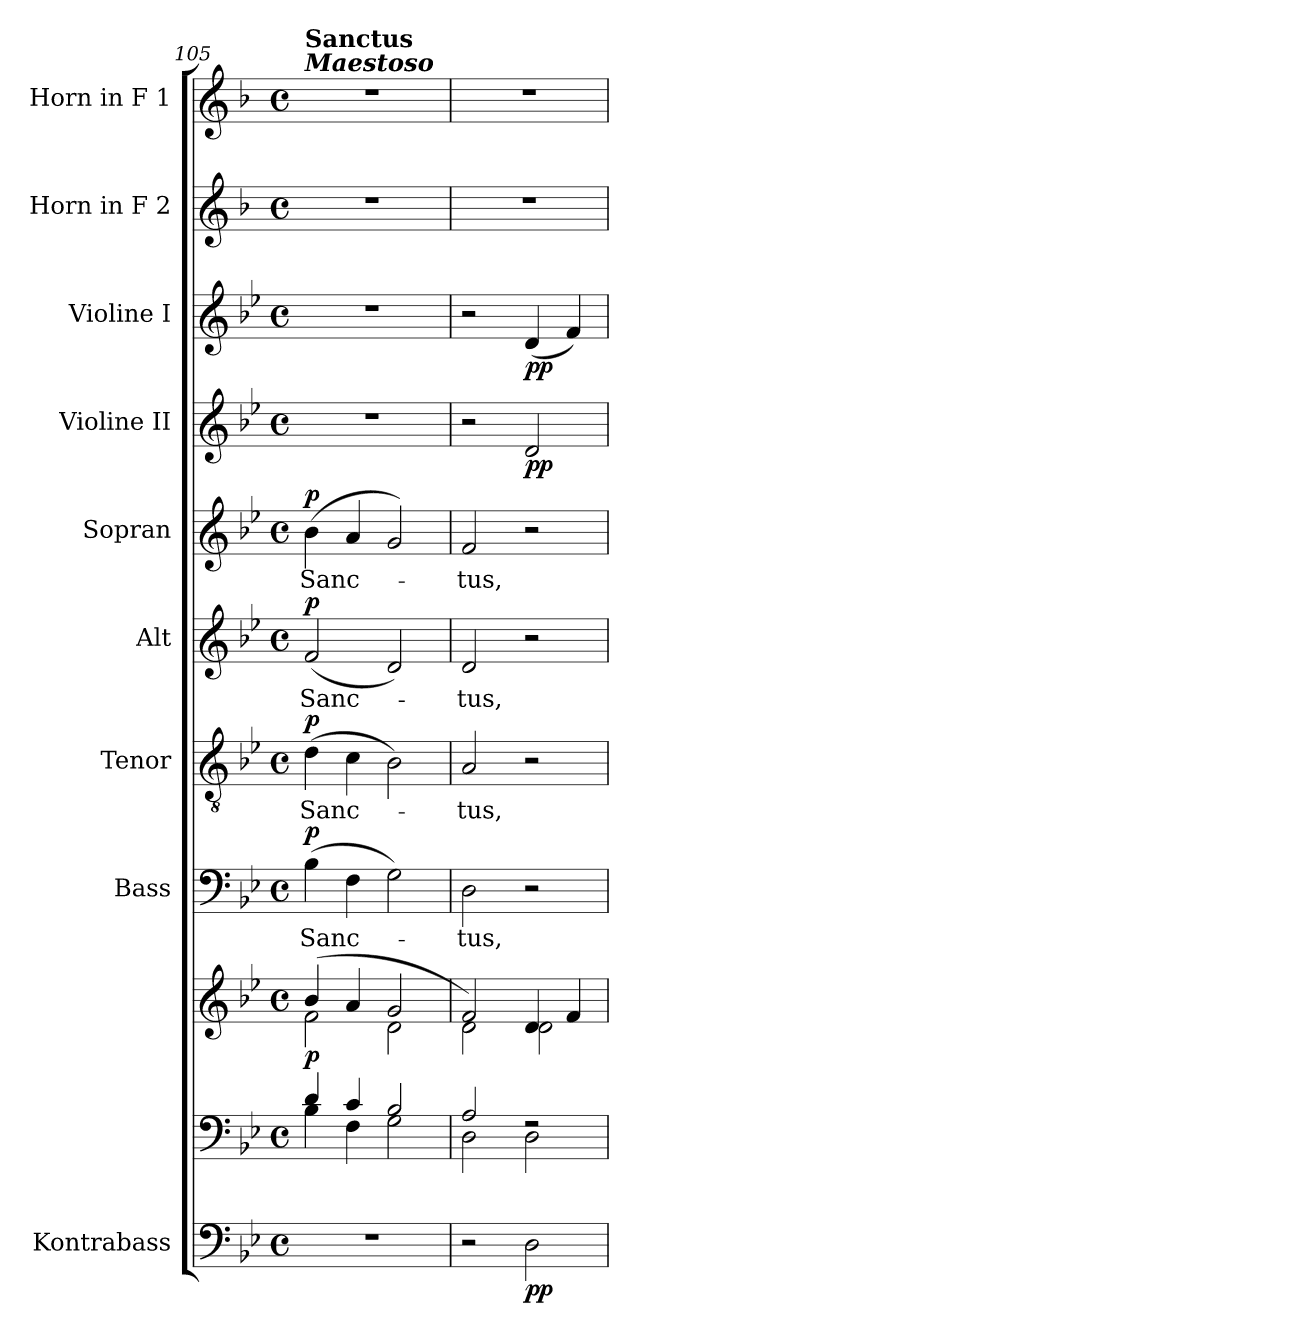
**kern	**dynam	**kern	**kern	**dynam	**kern	**text	**dynam	**kern	**text	**dynam	**kern	**text	**dynam	**kern	**text	**dynam	**kern	**dynam	**kern	**dynam	**kern	**kern
*part10	*part10	*part9	*part9	*part9	*part8	*part8	*part8	*part7	*part7	*part7	*part6	*part6	*part6	*part5	*part5	*part5	*part4	*part4	*part3	*part3	*part2	*part1
*staff11	*staff11	*staff10	*staff9	*staff9/10	*staff8	*staff8	*staff8	*staff7	*staff7	*staff7	*staff6	*staff6	*staff6	*staff5	*staff5	*staff5	*staff4	*staff4	*staff3	*staff3	*staff2	*staff1
*I"Kontrabass	*	*	*	*	*I"Bass	*	*	*I"Tenor	*	*	*I"Alt	*	*	*I"Sopran	*	*	*I"Violine II	*	*I"Violine I	*	*I"Horn in F 2	*I"Horn in F 1
*I'Kb.	*	*	*	*	*I'B.	*	*	*I'T.	*	*	*I'A.	*	*	*I'S.	*	*	*I'Vl. II	*	*I'Vl. I	*	*	*
!!LO:PB:g=z
*clefF4	*	*clefF4	*clefG2	*	*clefF4	*	*	*clefGv2	*	*	*clefG2	*	*	*clefG2	*	*	*clefG2	*	*clefG2	*	*clefG2	*clefG2
*ITrd7c12	*	*	*	*	*	*	*	*	*	*	*	*	*	*	*	*	*	*	*	*	*ITrd4c7	*ITrd4c7
*k[b-e-]	*	*k[b-e-]	*k[b-e-]	*	*k[b-e-]	*	*	*k[b-e-]	*	*	*k[b-e-]	*	*	*k[b-e-]	*	*	*k[b-e-]	*	*k[b-e-]	*	*k[b-e-]	*k[b-e-]
*B-:	*	*B-:	*B-:	*	*B-:	*	*	*B-:	*	*	*B-:	*	*	*B-:	*	*	*B-:	*	*B-:	*	*B-:	*B-:
*M4/4	*	*M4/4	*M4/4	*	*M4/4	*	*	*M4/4	*	*	*M4/4	*	*	*M4/4	*	*	*M4/4	*	*M4/4	*	*M4/4	*M4/4
*met(c)	*	*met(c)	*met(c)	*	*met(c)	*	*	*met(c)	*	*	*met(c)	*	*	*met(c)	*	*	*met(c)	*	*met(c)	*	*met(c)	*met(c)
=105	=105	=105	=105	=105	=105	=105	=105	=105	=105	=105	=105	=105	=105	=105	=105	=105	=105	=105	=105	=105	=105	=105
*	*	*^	*^	*	*	*	*	*	*	*	*	*	*	*	*	*	*	*	*	*	*	*
!	!	!	!	!	!	!	!	!	!	!	!	!	!	!	!	!	!	!	!	!	!	!	!	!LO:TX:a:Bi:t=Maestoso
!	!	!	!	!	!	!	!	!	!	!	!	!	!	!	!	!	!	!	!	!	!	!	!	!LO:TX:a:B:t=Sanctus
!	!	!	!	!	!	!LO:DY:b	!	!LO:LY:b	!LO:DY:a	!	!LO:LY:b	!LO:DY:a	!	!LO:LY:b	!LO:DY:a	!	!LO:LY:b	!LO:DY:a	!	!	!	!	!	!
1r	.	4d/	4B-\	(4b-/	2f\	p	(>4B-\	Sanc-	p	(>4d\	Sanc-	p	(<2f/	Sanc-	p	(>4b-\	Sanc-	p	1r	.	1r	.	1r	1r
.	.	4c/	4F\	4a/	.	.	4F\	.	.	4c\	.	.	.	.	.	4a/	.	.	.	.	.	.	.	.
.	.	2B-/	2G\	2g/	2d\	.	2G\)	.	.	2B-\)	.	.	2d/)	.	.	2g/)	.	.	.	.	.	.	.	.
=106	=106	=106	=106	=106	=106	=106	=106	=106	=106	=106	=106	=106	=106	=106	=106	=106	=106	=106	=106	=106	=106	=106	=106	=106
!	!	!	!	!	!	!	!	!LO:LY:b	!	!	!LO:LY:b	!	!	!LO:LY:b	!	!	!LO:LY:b	!	!	!	!	!	!	!
2r	.	2A/	2D\	2f/)	2d\	.	2D\	-tus,	.	2A/	-tus,	.	2d/	-tus,	.	2f/	-tus,	.	2r	.	2r	.	1r	1r
!	!LO:DY:b	!	!	!	!	!	!	!	!	!	!	!	!	!	!	!	!	!	!	!LO:DY:b	!	!LO:DY:b	!	!
2DD\	pp	2rF	2D\	4d/	2d\	.	2r	.	.	2r	.	.	2r	.	.	2r	.	.	2d/	pp	(<4d/	pp	.	.
.	.	.	.	4f/	.	.	.	.	.	.	.	.	.	.	.	.	.	.	.	.	4f/)	.	.	.
*	*	*v	*v	*	*	*	*	*	*	*	*	*	*	*	*	*	*	*	*	*	*	*	*	*
*	*	*	*v	*v	*	*	*	*	*	*	*	*	*	*	*	*	*	*	*	*	*	*	*
=	=	=	=	=	=	=	=	=	=	=	=	=	=	=	=	=	=	=	=	=	=	=
*-	*-	*-	*-	*-	*-	*-	*-	*-	*-	*-	*-	*-	*-	*-	*-	*-	*-	*-	*-	*-	*-	*-
